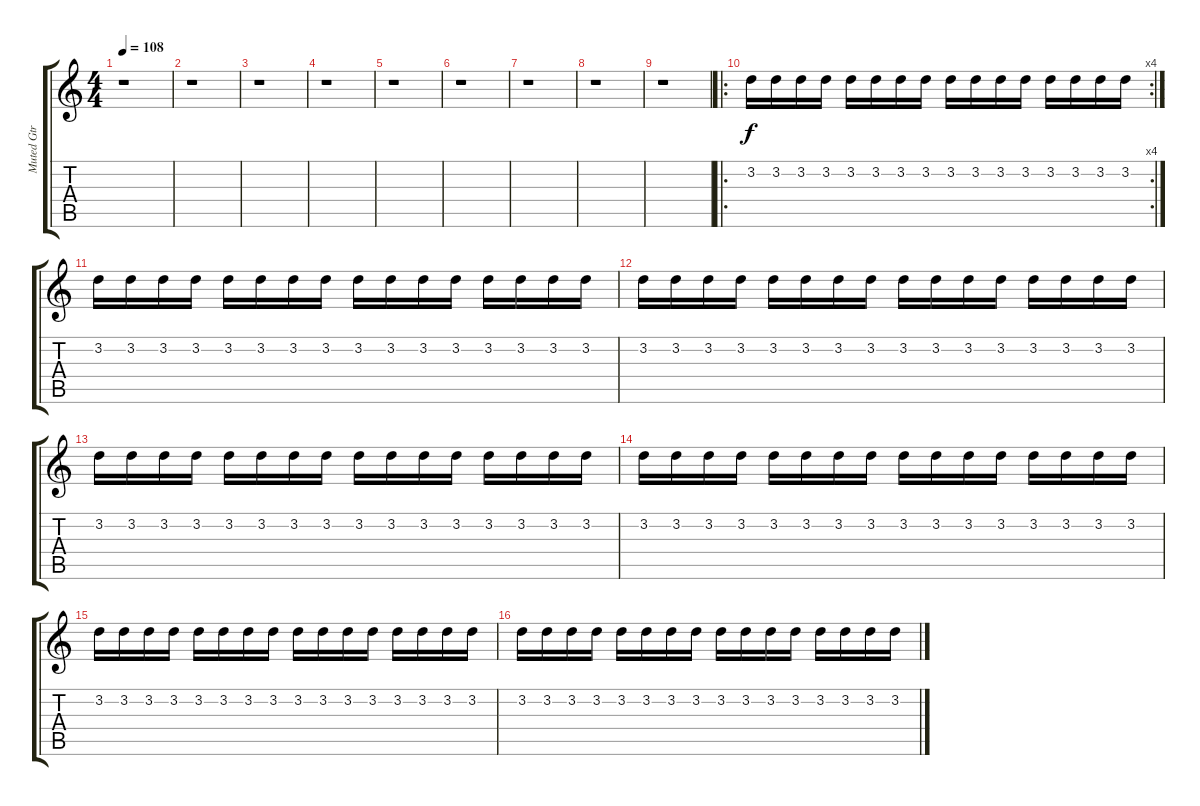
\track ("Muted Gtr" "Muted Gtr") {instrument electricguitarmuted}
\staff {score tabs}
\tuning (E4 B3 G3 D3 A2 D2) {hide}
\ts (4 4)
\tempo 108
\clef g2
\ks c
r.1{dy f} |
r.1 |
r.1 |
r.1 |
r.1 |
r.1 |
r.1 |
r.1 |
r.1 |
\ro
\rc 4
3.2.16 3.2.16 3.2.16 3.2.16 3.2.16 3.2.16 3.2.16 3.2.16 3.2.16 3.2.16 3.2.16 3.2.16 3.2.16 3.2.16 3.2.16 3.2.16 |
3.2.16 3.2.16 3.2.16 3.2.16 3.2.16 3.2.16 3.2.16 3.2.16 3.2.16 3.2.16 3.2.16 3.2.16 3.2.16 3.2.16 3.2.16 3.2.16 |
3.2.16 3.2.16 3.2.16 3.2.16 3.2.16 3.2.16 3.2.16 3.2.16 3.2.16 3.2.16 3.2.16 3.2.16 3.2.16 3.2.16 3.2.16 3.2.16 |
3.2.16 3.2.16 3.2.16 3.2.16 3.2.16 3.2.16 3.2.16 3.2.16 3.2.16 3.2.16 3.2.16 3.2.16 3.2.16 3.2.16 3.2.16 3.2.16 |
3.2.16 3.2.16 3.2.16 3.2.16 3.2.16 3.2.16 3.2.16 3.2.16 3.2.16 3.2.16 3.2.16 3.2.16 3.2.16 3.2.16 3.2.16 3.2.16 |
3.2.16 3.2.16 3.2.16 3.2.16 3.2.16 3.2.16 3.2.16 3.2.16 3.2.16 3.2.16 3.2.16 3.2.16 3.2.16 3.2.16 3.2.16 3.2.16 |
3.2.16 3.2.16 3.2.16 3.2.16 3.2.16 3.2.16 3.2.16 3.2.16 3.2.16 3.2.16 3.2.16 3.2.16 3.2.16 3.2.16 3.2.16 3.2.16
